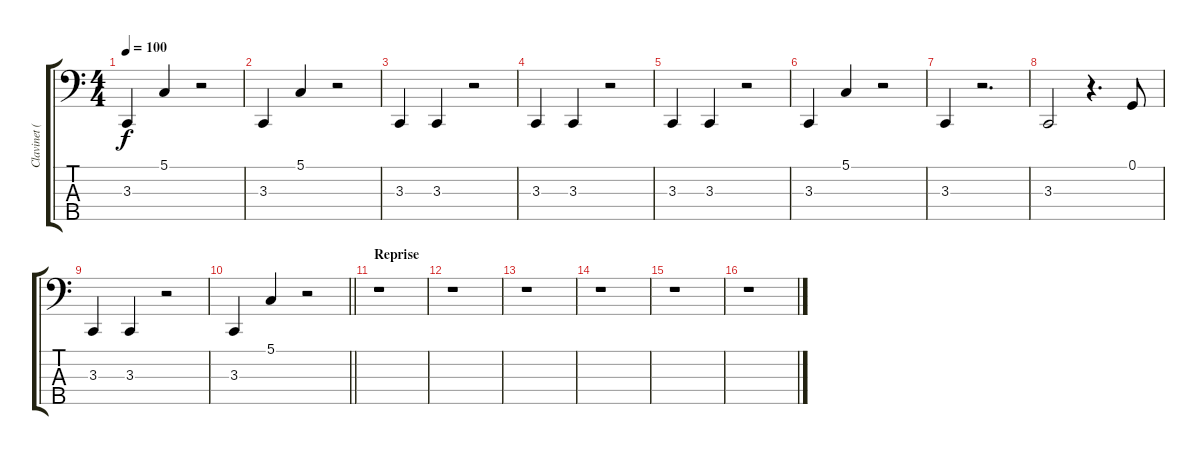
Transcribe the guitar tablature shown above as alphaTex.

\track ("Clavinet (Preston)" "Clavinet (") {instrument clavinet}
\staff {score tabs}
\tuning (G2 D2 A1 E1 B0) {hide}
\ts (4 4)
\tempo 100
\clef f4
\ks c
3.3.4{dy f} 5.1.4 r.2 |
3.3.4 5.1.4 r.2 |
3.3.4 3.3.4 r.2 |
3.3.4 3.3.4 r.2 |
3.3.4 3.3.4 r.2 |
3.3.4 5.1.4 r.2 |
3.3.4 r.2{d} |
3.3.2 r.4{d} 0.1.8 |
3.3.4 3.3.4 r.2 |
\barLineRight lightlight
3.3.4 5.1.4 r.2 |
\section ("" "Reprise")
r.1 |
r.1 |
r.1 |
r.1 |
r.1 |
r.1
